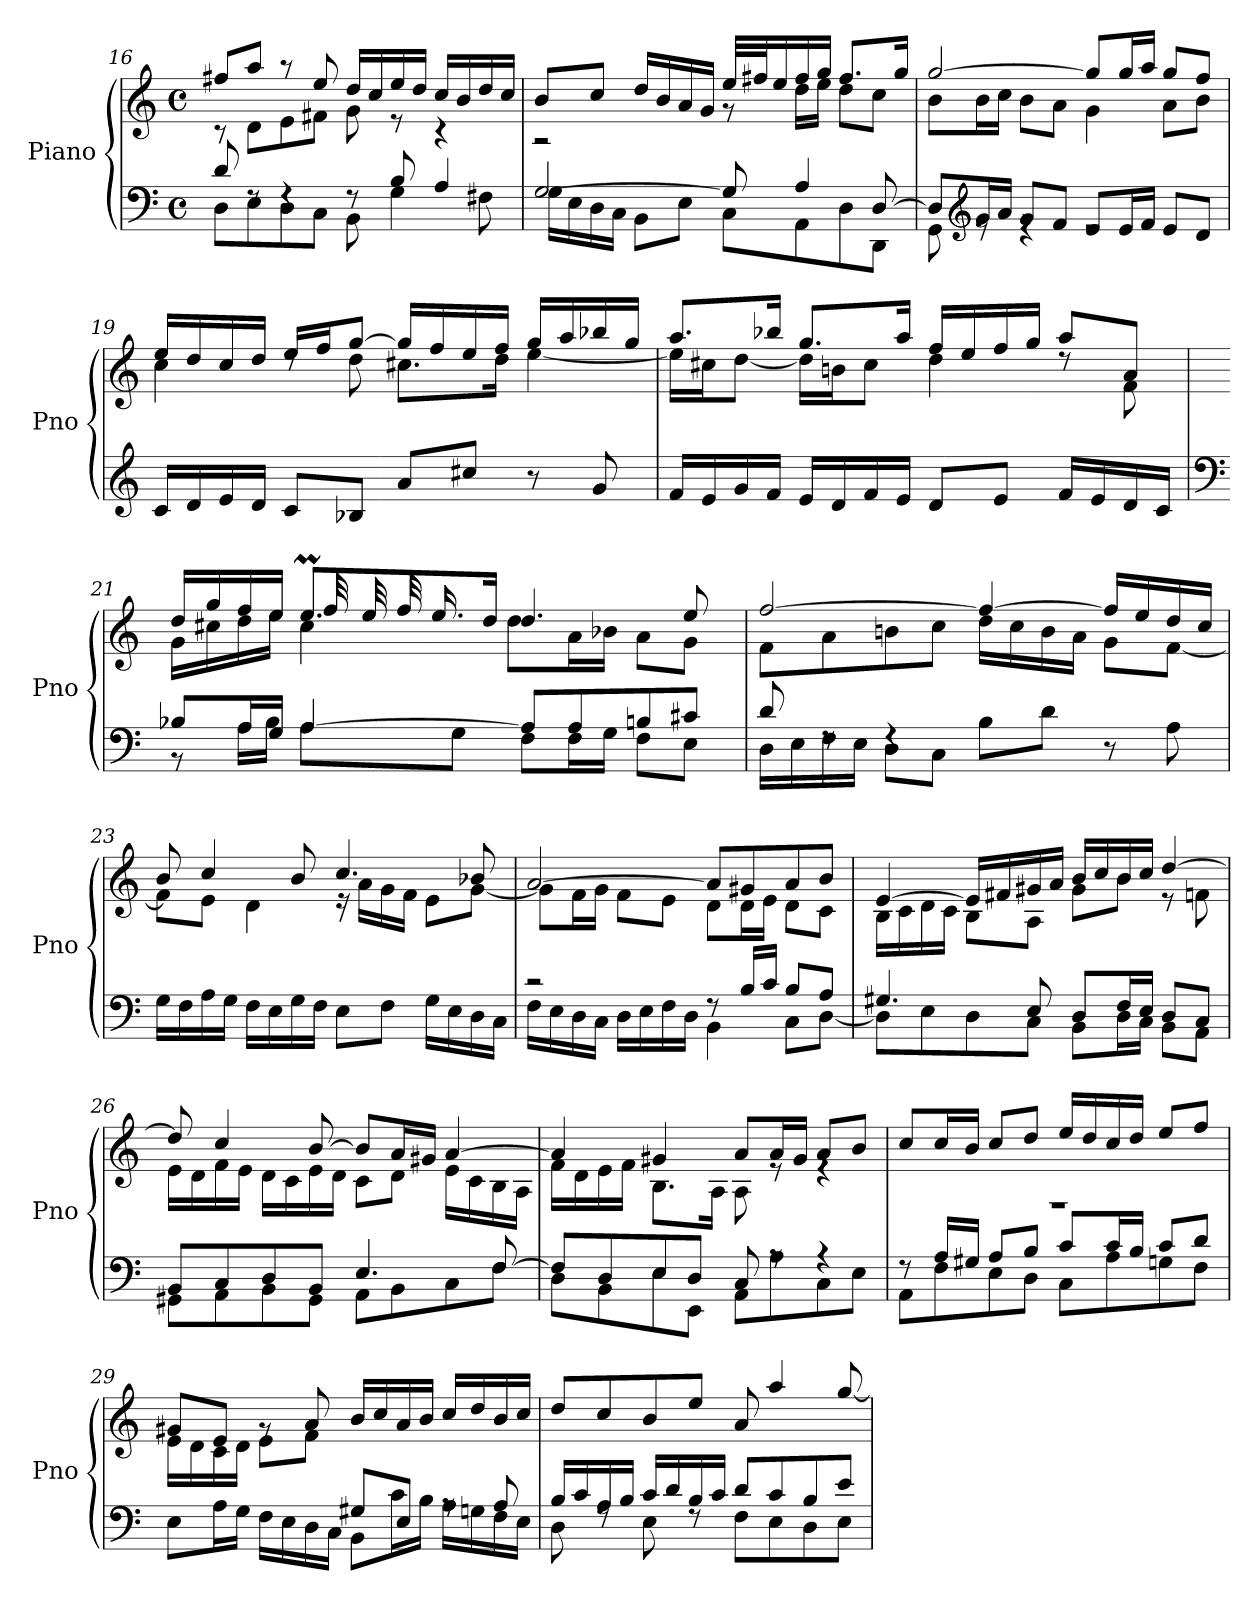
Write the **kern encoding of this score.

**kern	**kern
*part1	*part1
*staff2	*staff1
*I"Piano	*
*I'Pno	*
*clefF4	*clefG2
*k[]	*k[]
*M4/4	*M4/4
*met(c)	*met(c)
=16	=16
*^	*^
8d/	8D\L	8ff#X/L	8r
8rF	8E\	8aa/J	8d\L
4rF	8D\	8r	8e\
.	8C\J	8ee/	8f#X\J
8rF	8BB\	16dd/LL	8g\
.	.	16cc/	.
8B/	4G\	16ee/	8r
.	.	16dd/JJ	.
4A/	.	16cc/LL	4r
.	.	16b/	.
.	8F#X\	16dd/	.
.	.	16cc/JJ	.
!!LO:LB:g=z	!!
=17	=17	=17	=17
[2G/	16G\LL	8b/L	2r
.	16E\	.	.
.	16D\	8cc/J	.
.	16C\JJ	.	.
.	8BB\L	16dd/LL	.
.	.	16b/	.
.	8E\J	16a/	.
.	.	16g/JJ	.
8G/]	8C\L	32ee/LLL	8r
.	.	32ff#X/J	.
.	.	16ee/	.
4A/	8AA\	16ff#/	16dd\LL
.	.	16gg/JJ	16ee\JJ
.	8D\	8.ff#/L	8dd\L
[8D/	8DD\J	.	8cc\J
.	.	16gg/Jk	.
=18	=18	=18	=18
8D/L]	8GG\	[2gg/	8b\L
*clefG2	*	*	*
16g/L	8re	.	16b\L
16a/JJ	.	.	16cc\JJ
8g/L	4re	.	8b\L
8f/J	.	.	8a\J
8e/L	2re	8gg/L]	4g\
16e/L	.	16gg/L	.
16f/JJ	.	16aa/JJ	.
8e/L	.	8gg/L	8a\L
8d/J	.	8ff/J	8b\J
*v	*v	*	*
=19	=19	=19
16c/LL	16ee/LL	4cc\
16d/	16dd/	.
16e/	16cc/	.
16d/JJ	16dd/JJ	.
8c/L	16ee/LL	8rdd
.	16ff/J	.
8B-X/J	[8gg/J	8dd\
8a/L	16gg/LL]	8.cc#X\L
.	16ff/	.
8cc#X/J	16ee/	.
.	16ff/JJ	16dd\Jk
8r	16gg/LL	[4ee\
.	16aa/	.
8g/	16bb-X/	.
.	16gg/JJ	.
!!LO:LB:g=z	!!
=20	=20	=20
16f/LL	8.aa/L	16ee\LL]
16e/	.	16cc#X\J
16g/	.	[8dd\J
16f/JJ	16bb-X/Jk	.
16e/LL	8.gg/L	16dd\LL]
16d/	.	16bn\J
16f/	.	8cc#\J
16e/JJ	16aa/Jk	.
8d/L	16ff/LL	4dd\
.	16ee/	.
8e/J	16ff/	.
.	16gg/JJ	.
16f/LL	8aa/L	8rdd
16e/	.	.
16d/	8a/J	8f\
16c/JJ	.	.
*	*v	*v
=21	=21
*clefF4	*
*^	*^
*	*	*	*^
8B-X/L	8r	16dd/LL	16g\LL	4ryy
.	.	16gg/	16cc#X\	.
16A/L	16A\LL	16ff/	16dd\	.
16G/JJ	16B-\JJ	16ee/JJ	16ee\JJ	.
[4A/	8A\L	8.eem/L	4cc#\	32ff
.	.	.	.	32ee
.	.	.	.	32ff
.	.	.	.	16.ee
.	8G\J	.	.	.
.	.	16dd/Jk	.	2ryy
8A/L]	8F\L	4.dd/	8dd\L	.
8A/	16F\L	.	16a\L	.
.	16G\JJ	.	16b-X\JJ	.
8Bn/	8F\L	.	8a\L	.
8c#X/J	8E\J	8ee/	8g\J	.
.	.	.	.	16ryy
*	*	*	*v	*v
!!LO:LB:g=z
=22	=22	=22	=22
8d/	16D\LL	[2ff/	8f\L
.	16E\	.	.
8rF	16F\	.	8a\
.	16E\JJ	.	.
4rF	8D\L	.	8bn\
.	8C\J	.	8cc\J
8B\L	2ryy	4ff/_	16dd\LL
.	.	.	16cc\
8d\J	.	.	16b\
.	.	.	16a\JJ
8r	.	16ff/LL]	8g\L
.	.	16ee/	.
8A\	.	16dd/	[8f\J
.	.	16cc/JJ	.
*v	*v	*	*
!!LO:LB:g=z	!!
=23	=23	=23
16G\LL	8b/	8f\L]
16F\	.	.
16A\	4cc/	8e\J
16G\JJ	.	.
16F\LL	.	4d\
16E\	.	.
16G\	8b/	.
16F\JJ	.	.
8E\L	4.cc/	16r
.	.	16a\LL
8F\J	.	16g\
.	.	16f\JJ
16G\LL	.	8e\L
16E\	.	.
16D\	8b-X/	[8g\J
16C\JJ	.	.
=24	=24	=24
*^	*	*
2r	16F\LL	[2a/	8g\L]
.	16E\	.	.
.	16D\	.	16f\L
.	16C\JJ	.	16g\JJ
.	16D\LL	.	8f\L
.	16E\	.	.
.	16F\	.	8e\J
.	16D\JJ	.	.
8rF	4BB\	8a/L]	8d\L
16B/LL	.	8g#X/	16d\L
16c/JJ	.	.	16e\JJ
8B/L	8C\L	8a/	8d\L
8A/J	[8D\J	8b/J	8c\J
=25	=25	=25	=25
4.G#X/	8D\L]	[4e/	16B\LL
.	.	.	16c\
.	8E\	.	16d\
.	.	.	16c\JJ
.	8D\	16e/LL]	8B\L
.	.	16f#X/	.
8E/	8C\J	16g#X/	8A\J
.	.	16a/JJ	.
8D/L	8BB\L	16b/LL	8g#\L
.	.	16cc/	.
16F/L	16D\L	16b/	8b\J
16E/JJ	16C\JJ	16cc/JJ	.
8D/L	8BB\L	[4dd/	8r
8C/J	8AA\J	.	8fn\
!!LO:PB:g=z	!!
=26	=26	=26	=26
8BB/L	8GG#X\L	8dd/]	16e\LL
.	.	.	16d\
8C/	8AA\	4cc/	16f\
.	.	.	16e\JJ
8D/	8BB\	.	16d\LL
.	.	.	16c\
8BB/J	8GG#\J	[8b/	16e\
.	.	.	16d\JJ
4.E/	8AA\L	8b/L]	8c\L
.	8BB\	16a/L	8d\J
.	.	16g#X/JJ	.
.	8C\	[4a/	16e\LL
.	.	.	16c\
[8F/	8F\J	.	16B\
.	.	.	16A\JJ
=27	=27	=27	=27
8F/L]	8D\L	4a/]	16f\LL
.	.	.	16d\
8D/	8BB\	.	16e\
.	.	.	16f\JJ
8E/	8E\	4g#X/	8.B\L
8D/J	8EE\J	.	.
.	.	.	16A\Jk
8C/	8AA\L	8a/L	8A\
8rA	8A\	16a/L	8re
.	.	16g#/JJ	.
4rA	8C\	8a/L	4re
.	8E\J	8b/J	.
=28	=28	=28	=28
8rF	8AA\L	1rF	8cc/L
16A/LL	8F\	.	16cc/L
16G#X/JJ	.	.	16b/JJ
8A/L	8E\	.	8cc/L
8B/J	8D\J	.	8dd/J
8c/L	8C\L	.	16ee/LL
.	.	.	16dd/
16c/L	8A\	.	16cc/
16B/JJ	.	.	16dd/JJ
8c/L	8Gn\	.	8ee/L
8d/J	8F\J	.	8ff/J
!!LO:LB:g=z	!!
=29	=29	=29	=29
8E\L	2ryy	8g#X/L	16e\LL
.	.	.	16d\
16A\L	.	8e/J	16c\
16G\JJ	.	.	16d\JJ
16F\LL	.	8rg	8e\L
16E\	.	.	.
16D\	.	8a/	8f\J
16C\JJ	.	.	.
8G#X/L	8BB\L	16b/LL	2ryy
.	.	16cc/	.
8E/J	16c\L	16a/	.
.	16B\JJ	16b/JJ	.
8rA	16A\LL	16cc/LL	.
.	16Gn\	16dd/	.
8A/	16F\	16b/	.
.	16E\JJ	16cc/JJ	.
*	*	*v	*v
=30	=30	=30
16B/LL	8D\	8dd/L
16c/	.	.
16A/	8rF	8cc/
16B/JJ	.	.
16c/LL	8E\	8b/
16d/	.	.
16B/	8rF	8ee/J
16c/JJ	.	.
8d/L	8F\L	8a/
8c/	8E\	4aa/
8B/	8D\	.
8e/J	8E\J	[8gg/
*v	*v	*
=	=
*-	*-
